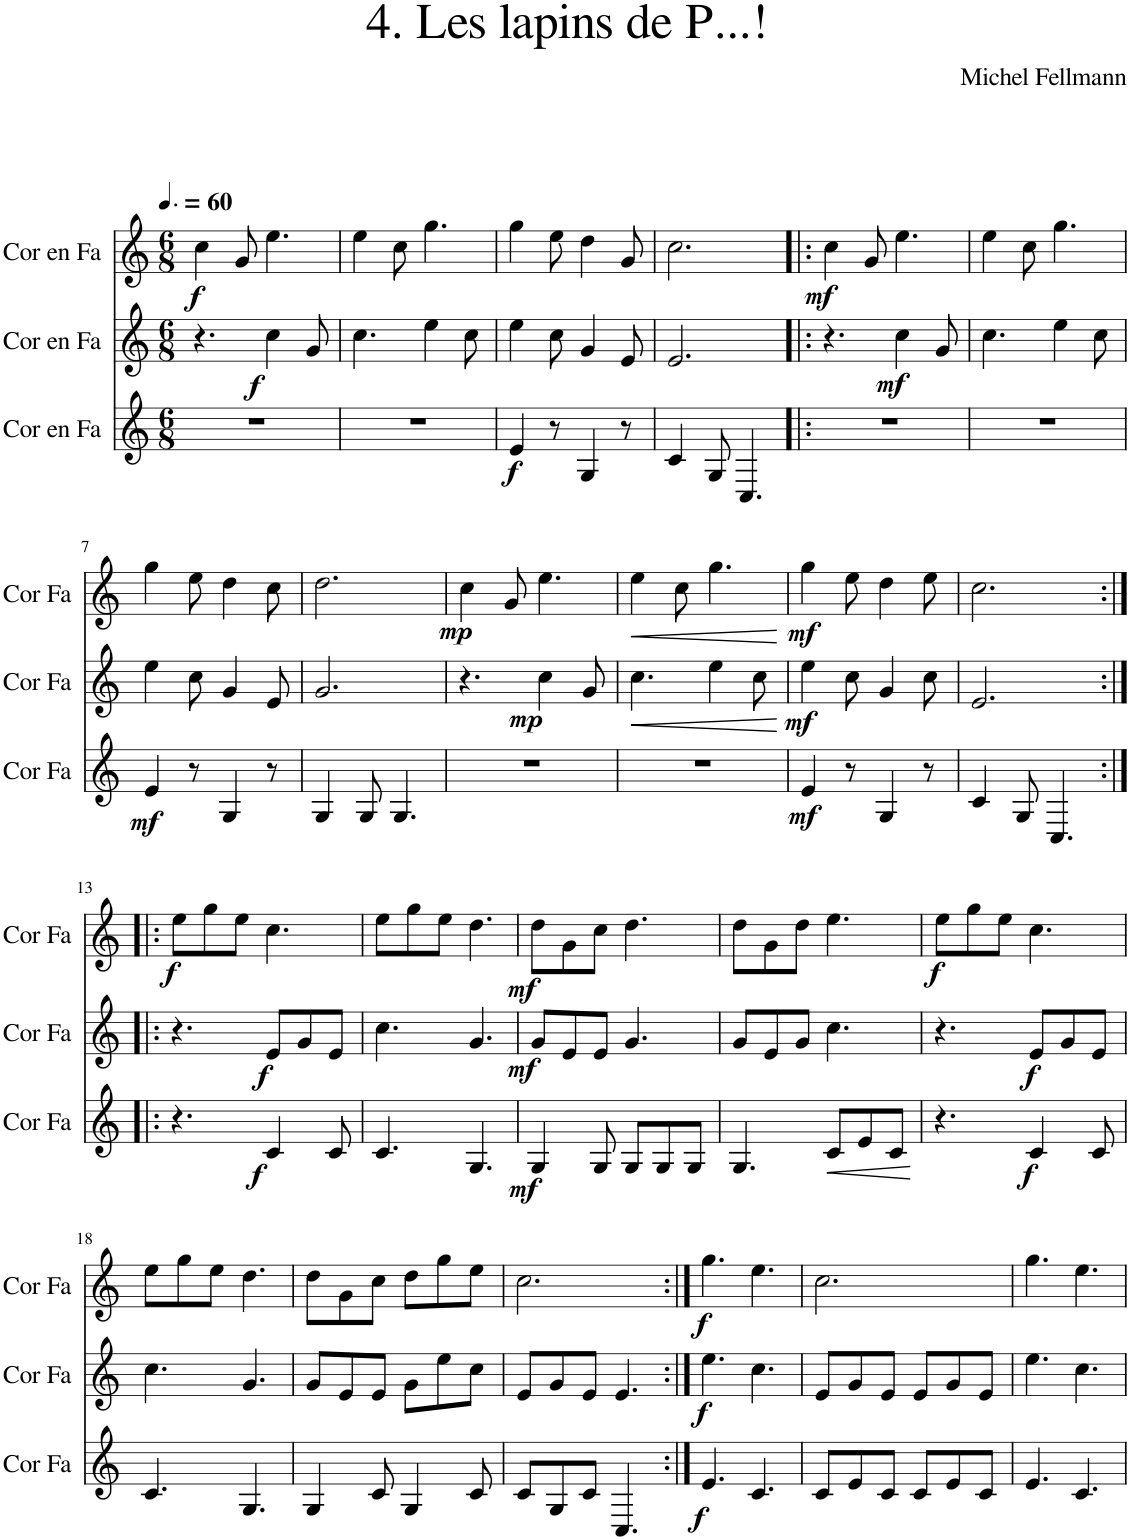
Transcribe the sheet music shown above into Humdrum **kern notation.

**kern	**dynam	**kern	**dynam	**kern	**dynam
*part3	*part3	*part2	*part2	*part1	*part1
*staff3	*staff3	*staff2	*staff2	*staff1	*staff1
*I"Cor en Fa	*	*I"Cor en Fa	*	*I"Cor en Fa	*
*I'Cor Fa	*	*I'Cor Fa	*	*I'Cor Fa	*
*clefG2	*	*clefG2	*	*clefG2	*
*Trd4c7	*	*Trd4c7	*	*Trd4c7	*
*k[]	*	*k[]	*	*k[]	*
*M6/8	*	*M6/8	*	*M6/8	*
*MM90	*	*MM90	*	*MM90	*
=1	=1	=1	=1	=1	=1
!	!	!	!	!	!LO:DY:b
2.r	.	4.r	.	4cc\	f
.	.	.	.	8g/	.
!	!	!	!LO:DY:b	!	!
.	.	4cc\	f	4.ee\	.
.	.	8g/	.	.	.
=2	=2	=2	=2	=2	=2
2.r	.	4.cc\	.	4ee\	.
.	.	.	.	8cc\	.
.	.	4ee\	.	4.gg\	.
.	.	8cc\	.	.	.
=3	=3	=3	=3	=3	=3
!	!LO:DY:b	!	!	!	!
4e/	f	4ee\	.	4gg\	.
8r	.	8cc\	.	8ee\	.
4G/	.	4g/	.	4dd\	.
8r	.	8e/	.	8g/	.
=4	=4	=4	=4	=4	=4
4c/	.	2.e/	.	2.cc\	.
8G/	.	.	.	.	.
4.C/	.	.	.	.	.
=5!|:	=5!|:	=5!|:	=5!|:	=5!|:	=5!|:
!	!	!	!	!	!LO:DY:b
2.r	.	4.r	.	4cc\	mf
.	.	.	.	8g/	.
!	!	!	!LO:DY:b	!	!
.	.	4cc\	mf	4.ee\	.
.	.	8g/	.	.	.
=6	=6	=6	=6	=6	=6
2.r	.	4.cc\	.	4ee\	.
.	.	.	.	8cc\	.
.	.	4ee\	.	4.gg\	.
.	.	8cc\	.	.	.
!!LO:LB:g=z
=7	=7	=7	=7	=7	=7
!	!LO:DY:b	!	!	!	!
4e/	mf	4ee\	.	4gg\	.
8r	.	8cc\	.	8ee\	.
4G/	.	4g/	.	4dd\	.
8r	.	8e/	.	8cc\	.
=8	=8	=8	=8	=8	=8
4G/	.	2.g/	.	2.dd\	.
8G/	.	.	.	.	.
4.G/	.	.	.	.	.
=9	=9	=9	=9	=9	=9
!	!	!	!	!	!LO:DY:b
2.r	.	4.r	.	4cc\	mp
.	.	.	.	8g/	.
!	!	!	!LO:DY:b	!	!
.	.	4cc\	mp	4.ee\	.
.	.	8g/	.	.	.
=10	=10	=10	=10	=10	=10
!	!	!	!LO:HP:b	!	!LO:HP:b
2.r	.	4.cc\	<	4ee\	<
.	.	.	.	8cc\	.
.	.	4ee\	.	4.gg\	.
.	.	8cc\	.	.	.
.	.	.	[	.	[
=11	=11	=11	=11	=11	=11
!	!LO:DY:b	!	!LO:DY:b	!	!LO:DY:b
4e/	mf	4ee\	mf	4gg\	mf
8r	.	8cc\	.	8ee\	.
4G/	.	4g/	.	4dd\	.
8r	.	8cc\	.	8ee\	.
=12	=12	=12	=12	=12	=12
4c/	.	2.e/	.	2.cc\	.
8G/	.	.	.	.	.
4.C/	.	.	.	.	.
!!LO:LB:g=z
=13:|!|:	=13:|!|:	=13:|!|:	=13:|!|:	=13:|!|:	=13:|!|:
!	!	!	!	!	!LO:DY:b
4.r	.	4.r	.	8ee\L	f
.	.	.	.	8gg\	.
.	.	.	.	8ee\J	.
!	!LO:DY:b	!	!LO:DY:b	!	!
4c/	f	8e/L	f	4.cc\	.
.	.	8g/	.	.	.
8c/	.	8e/J	.	.	.
=14	=14	=14	=14	=14	=14
4.c/	.	4.cc\	.	8ee\L	.
.	.	.	.	8gg\	.
.	.	.	.	8ee\J	.
4.G/	.	4.g/	.	4.dd\	.
=15	=15	=15	=15	=15	=15
!	!LO:DY:b	!	!LO:DY:b	!	!LO:DY:b
4G/	mf	8g/L	mf	8dd\L	mf
.	.	8e/	.	8g\	.
8G/	.	8e/J	.	8cc\J	.
8G/L	.	4.g/	.	4.dd\	.
8G/	.	.	.	.	.
8G/J	.	.	.	.	.
=16	=16	=16	=16	=16	=16
4.G/	.	8g/L	.	8dd\L	.
.	.	8e/	.	8g\	.
.	.	8g/J	.	8dd\J	.
!	!LO:HP:b	!	!	!	!
8c/L	<	4.cc\	.	4.ee\	.
8e/	.	.	.	.	.
8c/J	.	.	.	.	.
.	[	.	.	.	.
=17	=17	=17	=17	=17	=17
!	!	!	!	!	!LO:DY:b
4.r	.	4.r	.	8ee\L	f
.	.	.	.	8gg\	.
.	.	.	.	8ee\J	.
!	!LO:DY:b	!	!LO:DY:b	!	!
4c/	f	8e/L	f	4.cc\	.
.	.	8g/	.	.	.
8c/	.	8e/J	.	.	.
!!LO:LB:g=z
=18	=18	=18	=18	=18	=18
4.c/	.	4.cc\	.	8ee\L	.
.	.	.	.	8gg\	.
.	.	.	.	8ee\J	.
4.G/	.	4.g/	.	4.dd\	.
=19	=19	=19	=19	=19	=19
4G/	.	8g/L	.	8dd\L	.
.	.	8e/	.	8g\	.
8c/	.	8e/J	.	8cc\J	.
4G/	.	8g\L	.	8dd\L	.
.	.	8ee\	.	8gg\	.
8c/	.	8cc\J	.	8ee\J	.
=20	=20	=20	=20	=20	=20
8c/L	.	8e/L	.	2.cc\	.
8G/	.	8g/	.	.	.
8c/J	.	8e/J	.	.	.
4.C/	.	4.e/	.	.	.
=21:|!	=21:|!	=21:|!	=21:|!	=21:|!	=21:|!
!	!LO:DY:b	!	!LO:DY:b	!	!LO:DY:b
4.e/	f	4.ee\	f	4.gg\	f
4.c/	.	4.cc\	.	4.ee\	.
=22	=22	=22	=22	=22	=22
8c/L	.	8e/L	.	2.cc\	.
8e/	.	8g/	.	.	.
8c/J	.	8e/J	.	.	.
8c/L	.	8e/L	.	.	.
8e/	.	8g/	.	.	.
8c/J	.	8e/J	.	.	.
=23	=23	=23	=23	=23	=23
4.e/	.	4.ee\	.	4.gg\	.
4.c/	.	4.cc\	.	4.ee\	.
=	=	=	=	=	=
*-	*-	*-	*-	*-	*-
